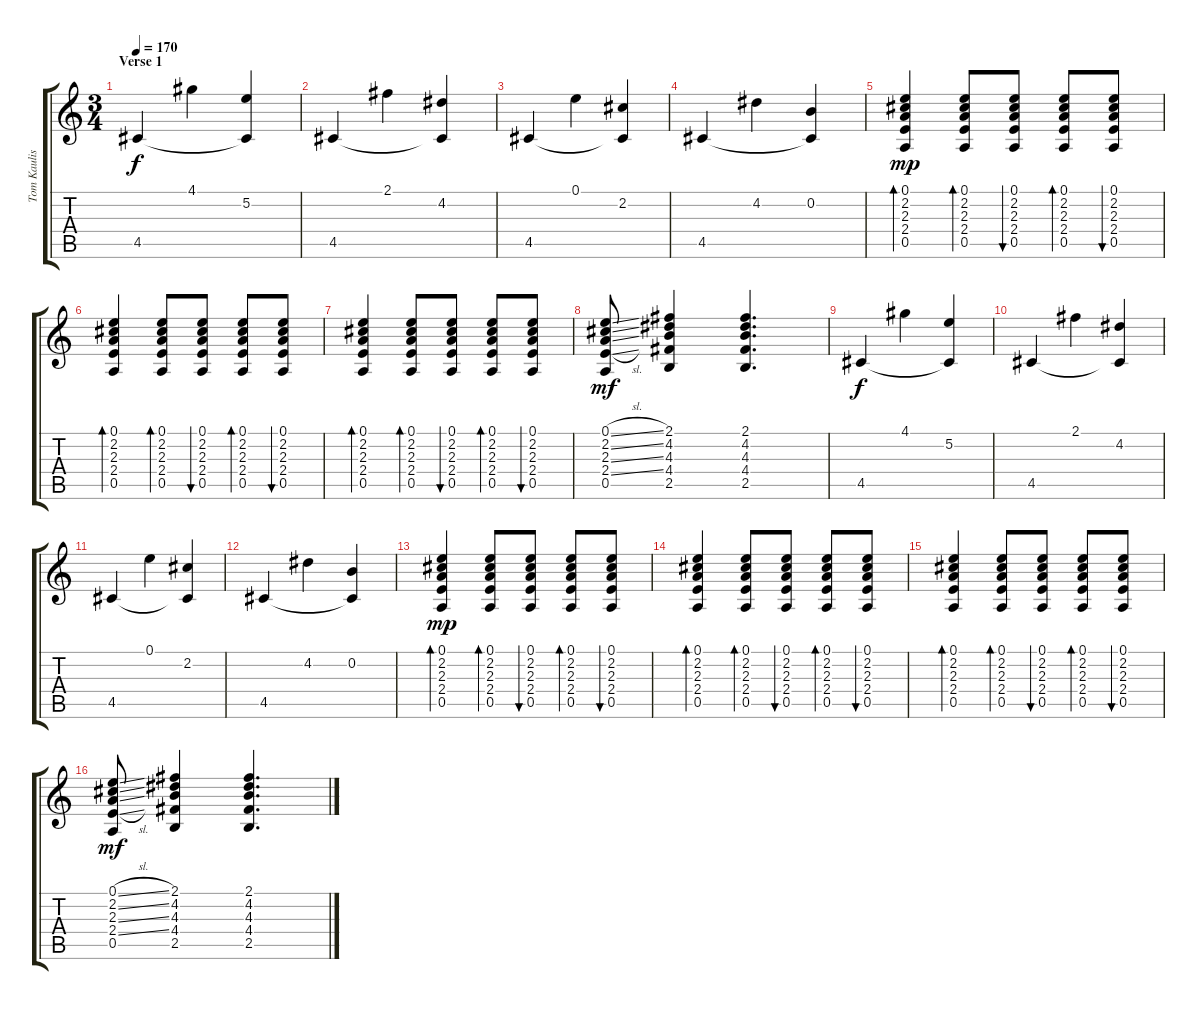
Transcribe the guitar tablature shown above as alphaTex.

\track ("Tom Kaulist [ guitare ]" "Tom Kaulis") {instrument electricguitarmuted}
\staff {score tabs}
\tuning (E4 B3 G3 D3 A2 E2) {hide}
\ts (3 4)
\section ("" "Verse 1")
\tempo 170
\clef g2
\ks c
4.5.4{dy f} 4.1.4 (5.2 4.5{t}).4 |
4.5.4 2.1.4 (4.2 4.5{t}).4 |
4.5.4 0.1.4 (2.2 4.5{t}).4 |
4.5.4 4.2.4 (0.2 4.5{t}).4 |
(0.1 2.2 2.3 2.4 0.5).4{bd 60 dy mp} (0.1 2.2 2.3 2.4 0.5).8{bd 60} (0.1 2.2 2.3 2.4 0.5).8{bu 60} (0.1 2.2 2.3 2.4 0.5).8{bd 60} (0.1 2.2 2.3 2.4 0.5).8{bu 60} |
(0.1 2.2 2.3 2.4 0.5).4{bd 60} (0.1 2.2 2.3 2.4 0.5).8{bd 60} (0.1 2.2 2.3 2.4 0.5).8{bu 60} (0.1 2.2 2.3 2.4 0.5).8{bd 60} (0.1 2.2 2.3 2.4 0.5).8{bu 60} |
(0.1 2.2 2.3 2.4 0.5).4{bd 60} (0.1 2.2 2.3 2.4 0.5).8{bd 60} (0.1 2.2 2.3 2.4 0.5).8{bu 60} (0.1 2.2 2.3 2.4 0.5).8{bd 60} (0.1 2.2 2.3 2.4 0.5).8{bu 60} |
(0.1{sl} 2.2{sl} 2.3{sl} 2.4{sl} 0.5).8{dy mf} (2.1 4.2 4.3 4.4 2.5).4 (2.1 4.2 4.3 4.4 2.5).4{d} |
4.5.4{dy f} 4.1.4 (5.2 4.5{t}).4 |
4.5.4 2.1.4 (4.2 4.5{t}).4 |
4.5.4 0.1.4 (2.2 4.5{t}).4 |
4.5.4 4.2.4 (0.2 4.5{t}).4 |
(0.1 2.2 2.3 2.4 0.5).4{bd 60 dy mp} (0.1 2.2 2.3 2.4 0.5).8{bd 60} (0.1 2.2 2.3 2.4 0.5).8{bu 60} (0.1 2.2 2.3 2.4 0.5).8{bd 60} (0.1 2.2 2.3 2.4 0.5).8{bu 60} |
(0.1 2.2 2.3 2.4 0.5).4{bd 60} (0.1 2.2 2.3 2.4 0.5).8{bd 60} (0.1 2.2 2.3 2.4 0.5).8{bu 60} (0.1 2.2 2.3 2.4 0.5).8{bd 60} (0.1 2.2 2.3 2.4 0.5).8{bu 60} |
(0.1 2.2 2.3 2.4 0.5).4{bd 60} (0.1 2.2 2.3 2.4 0.5).8{bd 60} (0.1 2.2 2.3 2.4 0.5).8{bu 60} (0.1 2.2 2.3 2.4 0.5).8{bd 60} (0.1 2.2 2.3 2.4 0.5).8{bu 60} |
(0.1{sl} 2.2{sl} 2.3{sl} 2.4{sl} 0.5).8{dy mf} (2.1 4.2 4.3 4.4 2.5).4 (2.1 4.2 4.3 4.4 2.5).4{d}
